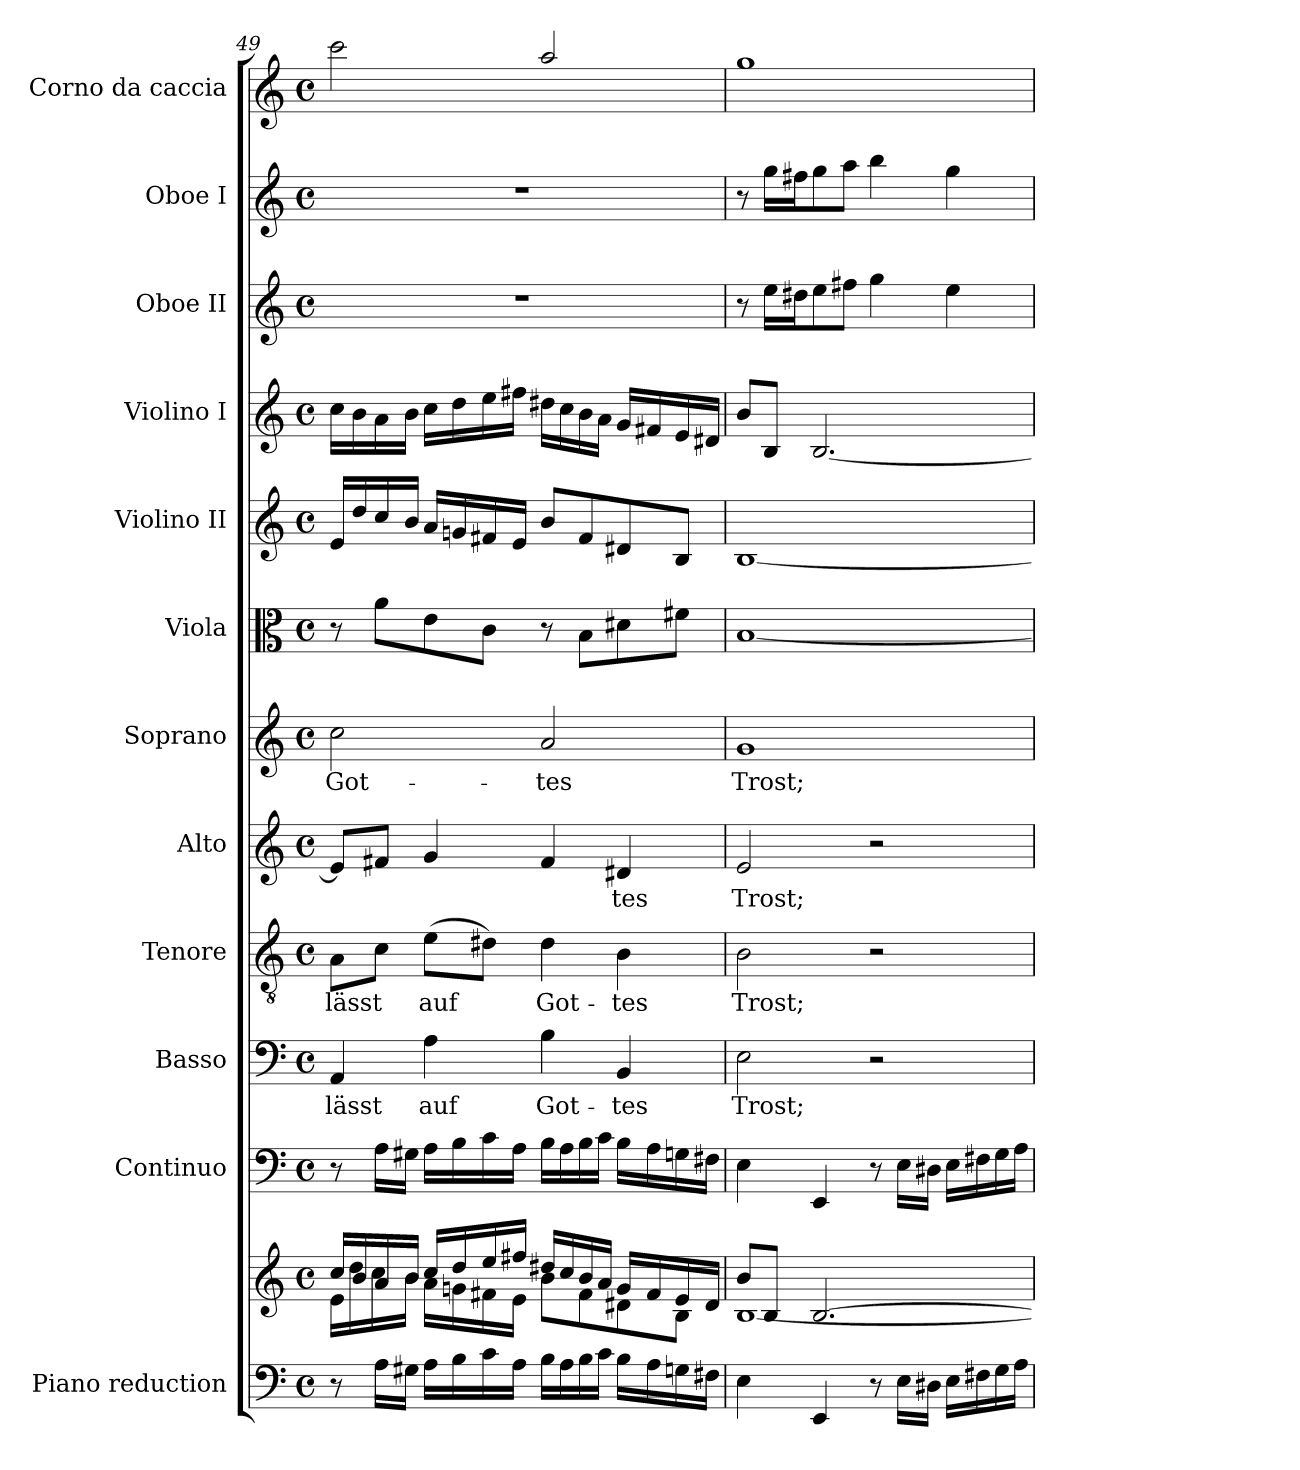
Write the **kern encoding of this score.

**kern	**kern	**kern	**kern	**text	**kern	**text	**kern	**text	**kern	**text	**kern	**kern	**kern	**kern	**kern	**kern
*part12	*part12	*part11	*part10	*part10	*part9	*part9	*part8	*part8	*part7	*part7	*part6	*part5	*part4	*part3	*part2	*part1
*staff13	*staff12	*staff11	*staff10	*staff10	*staff9	*staff9	*staff8	*staff8	*staff7	*staff7	*staff6	*staff5	*staff4	*staff3	*staff2	*staff1
*I"Piano reduction	*	*I"Continuo	*I"Basso	*	*I"Tenore	*	*I"Alto	*	*I"Soprano	*	*I"Viola	*I"Violino II	*I"Violino I	*I"Oboe II	*I"Oboe I	*I"Corno da caccia
*I'Pno	*	*	*	*	*	*	*	*	*	*	*I'Vla	*I'Vln	*I'Vln	*I'Ob	*I'Ob	*
!!LO:PB:g=z
*clefF4	*clefG2	*clefF4	*clefF4	*	*clefGv2	*	*clefG2	*	*clefG2	*	*clefC3	*clefG2	*clefG2	*clefG2	*clefG2	*clefG2
*	*	*	*	*	*	*	*	*	*	*	*	*	*	*	*	*ITrd7c12
*k[]	*k[]	*k[]	*k[]	*	*k[]	*	*k[]	*	*k[]	*	*k[]	*k[]	*k[]	*k[]	*k[]	*k[]
*M4/4	*M4/4	*M4/4	*M4/4	*	*M4/4	*	*M4/4	*	*M4/4	*	*M4/4	*M4/4	*M4/4	*M4/4	*M4/4	*M4/4
*met(c)	*met(c)	*met(c)	*met(c)	*	*met(c)	*	*met(c)	*	*met(c)	*	*met(c)	*met(c)	*met(c)	*met(c)	*met(c)	*met(c)
=49	=49	=49	=49	=49	=49	=49	=49	=49	=49	=49	=49	=49	=49	=49	=49	=49
*	*^	*	*	*	*	*	*	*	*	*	*	*	*	*	*	*
!	!	!	!	!	!LO:LY:b	!	!LO:LY:b	!	!	!	!LO:LY:b	!	!	!	!	!	!
8r	16cc/LL	16e\LL	8r	4AA/	-lässt	8A\L	-lässt	8e/L]	.	2cc\	Got-	8r	16e/LL	16cc\LL	1r	1r	2cc\
.	16b/	16dd\	.	.	.	.	.	.	.	.	.	.	16dd/	16b\	.	.	.
16A\LL	16a/	16cc\	16A\LL	.	.	8c\J	.	8f#X/J	.	.	.	8a\L	16cc/	16a\	.	.	.
16G#X\JJ	16b/JJ	16b\JJ	16G#X\JJ	.	.	.	.	.	.	.	.	.	16b/JJ	16b\JJ	.	.	.
!	!	!	!	!	!LO:LY:b	!	!LO:LY:b	!	!	!	!	!	!	!	!	!	!
16A\LL	16cc/LL	16a\LL	16A\LL	4A\	auf	(>8e\L	auf	4g/	.	.	.	8e\	16a/LL	16cc\LL	.	.	.
16B\	16dd/	16gn\	16B\	.	.	.	.	.	.	.	.	.	16gn/	16dd\	.	.	.
16c\	16ee/	16f#X\	16c\	.	.	8d#X\J)	.	.	.	.	.	8c\J	16f#X/	16ee\	.	.	.
16A\JJ	16ff#X/JJ	16e\JJ	16A\JJ	.	.	.	.	.	.	.	.	.	16e/JJ	16ff#X\JJ	.	.	.
!	!	!	!	!	!LO:LY:b	!	!LO:LY:b	!	!	!	!LO:LY:b	!	!	!	!	!	!
16B\LL	16dd#X/LL	8b\L	16B\LL	4B\	Got-	4d#\	Got-	4f#/	.	2a/	-tes	8r	8b/L	16dd#X\LL	.	.	2a/
16A\	16cc/	.	16A\	.	.	.	.	.	.	.	.	.	.	16cc\	.	.	.
16B\	16b/	8f#\	16B\	.	.	.	.	.	.	.	.	8B\L	8f#/	16b\	.	.	.
16c\JJ	16a/JJ	.	16c\JJ	.	.	.	.	.	.	.	.	.	.	16a\JJ	.	.	.
!	!	!	!	!	!LO:LY:b	!	!LO:LY:b	!	!LO:LY:b	!	!	!	!	!	!	!	!
16B\LL	16g/LL	8d#X\	16B\LL	4BB/	-tes	4B\	-tes	4d#X/	-tes	.	.	8d#X\	8d#X/	16g/LL	.	.	.
16A\	16f#/	.	16A\	.	.	.	.	.	.	.	.	.	.	16f#X/	.	.	.
16Gn\	16e/	8B\J	16Gn\	.	.	.	.	.	.	.	.	8f#X\J	8B/J	16e/	.	.	.
16F#X\JJ	16d#/JJ	.	16F#X\JJ	.	.	.	.	.	.	.	.	.	.	16d#X/JJ	.	.	.
=50	=50	=50	=50	=50	=50	=50	=50	=50	=50	=50	=50	=50	=50	=50	=50	=50	=50
!	!	!	!	!	!LO:LY:b	!	!LO:LY:b	!	!LO:LY:b	!	!LO:LY:b	!	!	!	!	!	!
4E\	8b/L	[1B	4E\	2E\	Trost;	2B\	Trost;	2e/	Trost;	1g	Trost;	[1B	[1B	8b/L	8r	8r	1g
.	8B/J	.	.	.	.	.	.	.	.	.	.	.	.	8B/J	16ee\LL	16gg\LL	.
.	.	.	.	.	.	.	.	.	.	.	.	.	.	.	16dd#X\J	16ff#X\J	.
4EE/	[2.B/	.	4EE/	.	.	.	.	.	.	.	.	.	.	[2.B/	8ee\	8gg\	.
.	.	.	.	.	.	.	.	.	.	.	.	.	.	.	8ff#X\J	8aa\J	.
8r	.	.	8r	2r	.	2r	.	2r	.	.	.	.	.	.	4gg\	4bb\	.
16E\LL	.	.	16E\LL	.	.	.	.	.	.	.	.	.	.	.	.	.	.
16D#X\JJ	.	.	16D#X\JJ	.	.	.	.	.	.	.	.	.	.	.	.	.	.
16E\LL	.	.	16E\LL	.	.	.	.	.	.	.	.	.	.	.	4ee\	4gg\	.
16F#X\	.	.	16F#X\	.	.	.	.	.	.	.	.	.	.	.	.	.	.
16G\	.	.	16G\	.	.	.	.	.	.	.	.	.	.	.	.	.	.
16A\JJ	.	.	16A\JJ	.	.	.	.	.	.	.	.	.	.	.	.	.	.
*	*v	*v	*	*	*	*	*	*	*	*	*	*	*	*	*	*	*
=	=	=	=	=	=	=	=	=	=	=	=	=	=	=	=	=
*-	*-	*-	*-	*-	*-	*-	*-	*-	*-	*-	*-	*-	*-	*-	*-	*-
